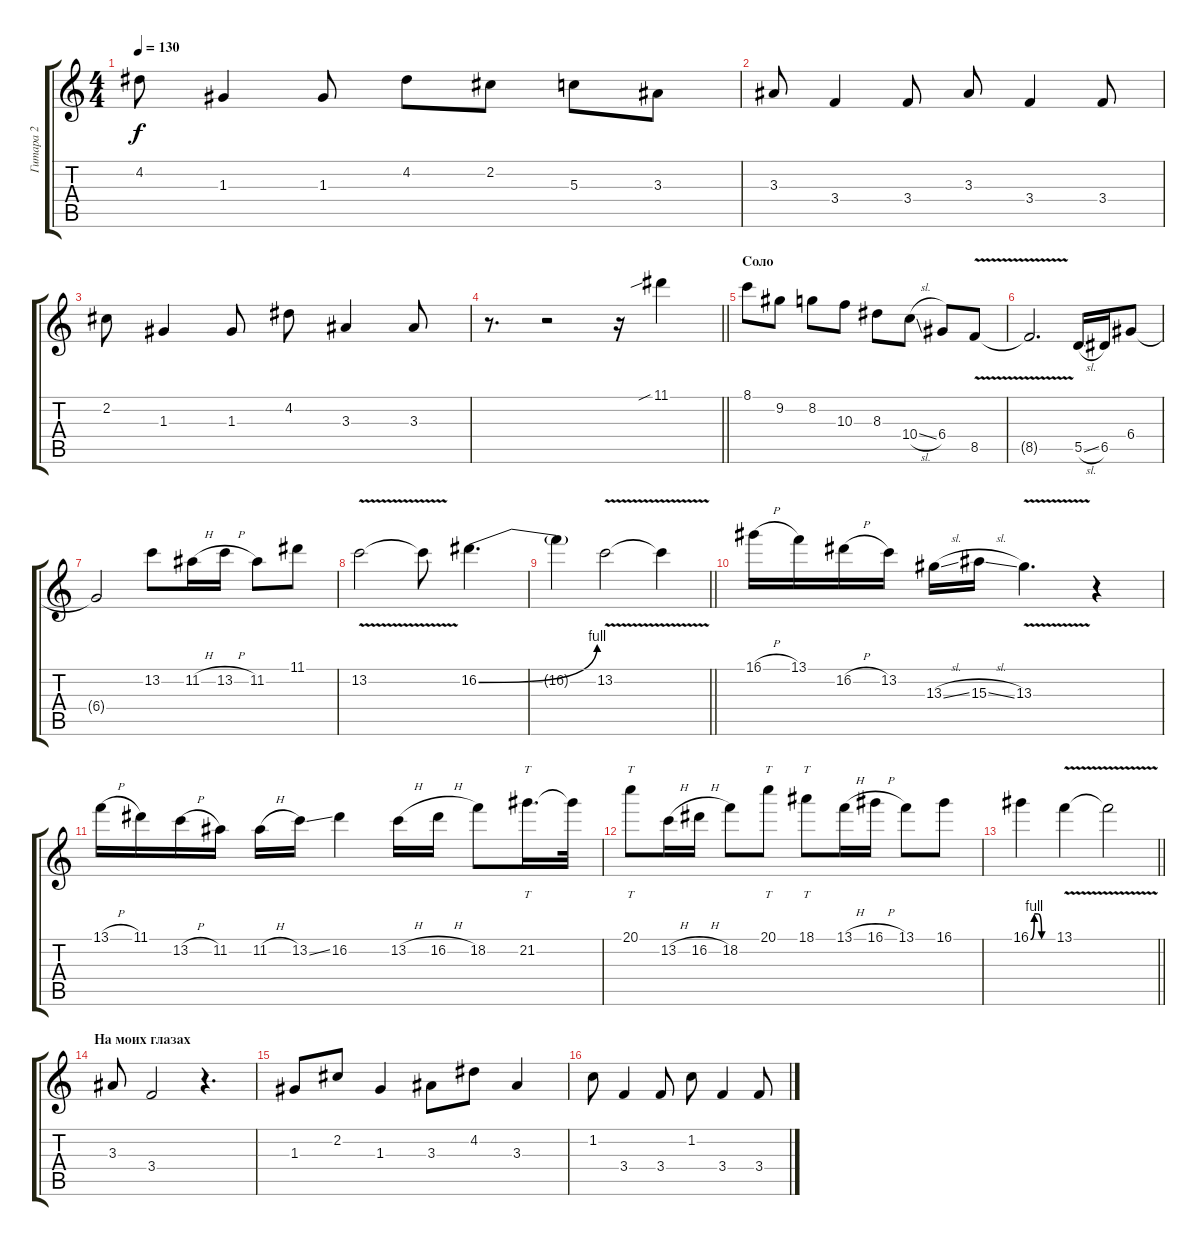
\track ("Гитара 2" "Гитара 2") {instrument overdrivenguitar}
\staff {score tabs}
\tuning (E4 B3 G3 D3 A2 D2) {hide}
\ts (4 4)
\tempo 130
\clef g2
\ks c
4.2.8{dy f} 1.3.4 1.3.8 4.2.8 2.2.8 5.3.8 3.3.8 |
3.3.8 3.4.4 3.4.8 3.3.8 3.4.4 3.4.8 |
2.2.8 1.3.4 1.3.8 4.2.8 3.3.4 3.3.8 |
\barLineRight lightlight
r.8{d} r.2 r.16 11.1{sib}.4 |
\section ("" "Соло")
8.1.8 9.2.8 8.2.8 10.3.8 8.3.8 10.4{sl}.8 6.4.8 8.5{v}.8 |
8.5{t}.2{d} 5.5{sl}.16 6.5.16 6.4.8 |
6.4{t}.2 13.2.8 11.2{h}.16 13.2{h}.16 11.2.8 11.1.8 |
13.2{v}.2 13.2{t}.8 16.2{be (bend 0 0 60 4)}.4{d} |
\barLineRight lightlight
16.2{t}.4 13.2{v}.2 13.2{t}.4 |
16.1{h}.16 13.1.16 16.2{h}.16 13.2.16 13.3{sl}.16 15.3{sl}.16 13.3{v}.4{d} r.4 |
13.1{h}.16 11.1.16 13.2{h}.16 11.2.16 11.2{h}.16 13.2{ss}.16 16.2.4 13.2{h}.16 16.2{h}.16 18.2.8 21.2.16{tt d} 21.2{t}.32 |
20.1.8{tt} 13.2{h}.16 16.2{h}.16 18.2.8 20.1.8{tt} 18.1.8{tt} 13.1{h}.16 16.1{h}.16 13.1.8 16.1.8 |
\barLineRight lightlight
16.1{be (custom 0 0 10 4 20 4 30 0 60 0)}.4 13.1{v}.4 13.1{t}.2 |
\section ("" "На моих глазах")
3.3.8 3.4.2 r.4{d} |
1.3.8 2.2.8 1.3.4 3.3.8 4.2.8 3.3.4 |
1.2.8 3.4.4 3.4.8 1.2.8 3.4.4 3.4.8
